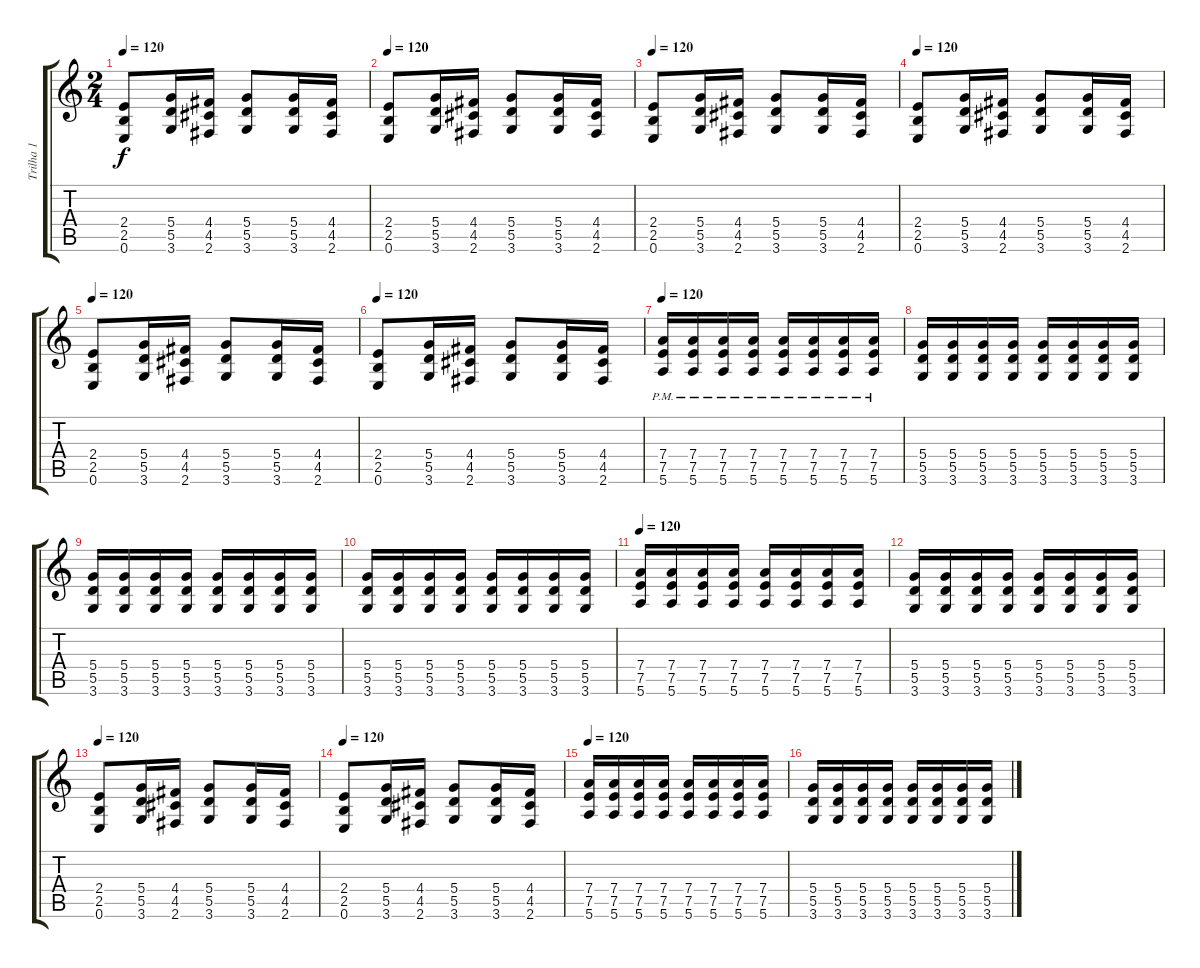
\track ("Trilha 1" "Trilha 1") {instrument distortionguitar}
\staff {score tabs}
\tuning (E4 B3 G3 D3 A2 E2) {hide}
\ts (2 4)
\tempo 120
\clef g2
\ks c
(2.4 2.5 0.6).8{dy f} (5.4 5.5 3.6).16 (4.4 4.5 2.6).16 (5.4 5.5 3.6).8 (5.4 5.5 3.6).16 (4.4 4.5 2.6).16 |
\tempo 120
(2.4 2.5 0.6).8 (5.4 5.5 3.6).16 (4.4 4.5 2.6).16 (5.4 5.5 3.6).8 (5.4 5.5 3.6).16 (4.4 4.5 2.6).16 |
\tempo 120
(2.4 2.5 0.6).8 (5.4 5.5 3.6).16 (4.4 4.5 2.6).16 (5.4 5.5 3.6).8 (5.4 5.5 3.6).16 (4.4 4.5 2.6).16 |
\tempo 120
(2.4 2.5 0.6).8 (5.4 5.5 3.6).16 (4.4 4.5 2.6).16 (5.4 5.5 3.6).8 (5.4 5.5 3.6).16 (4.4 4.5 2.6).16 |
\tempo 120
(2.4 2.5 0.6).8 (5.4 5.5 3.6).16 (4.4 4.5 2.6).16 (5.4 5.5 3.6).8 (5.4 5.5 3.6).16 (4.4 4.5 2.6).16 |
\tempo 120
(2.4 2.5 0.6).8 (5.4 5.5 3.6).16 (4.4 4.5 2.6).16 (5.4 5.5 3.6).8 (5.4 5.5 3.6).16 (4.4 4.5 2.6).16 |
\tempo 120
(7.4{pm} 7.5 5.6).16 (7.4{pm} 7.5 5.6).16 (7.4{pm} 7.5 5.6).16 (7.4{pm} 7.5 5.6).16 (7.4{pm} 7.5 5.6).16 (7.4{pm} 7.5 5.6).16 (7.4{pm} 7.5 5.6).16 (7.4{pm} 7.5 5.6).16 |
(5.4 5.5 3.6).16 (5.4 5.5 3.6).16 (5.4 5.5 3.6).16 (5.4 5.5 3.6).16 (5.4 5.5 3.6).16 (5.4 5.5 3.6).16 (5.4 5.5 3.6).16 (5.4 5.5 3.6).16 |
(5.4 5.5 3.6).16 (5.4 5.5 3.6).16 (5.4 5.5 3.6).16 (5.4 5.5 3.6).16 (5.4 5.5 3.6).16 (5.4 5.5 3.6).16 (5.4 5.5 3.6).16 (5.4 5.5 3.6).16 |
(5.4 5.5 3.6).16 (5.4 5.5 3.6).16 (5.4 5.5 3.6).16 (5.4 5.5 3.6).16 (5.4 5.5 3.6).16 (5.4 5.5 3.6).16 (5.4 5.5 3.6).16 (5.4 5.5 3.6).16 |
\tempo 120
(7.4 7.5 5.6).16 (7.4 7.5 5.6).16 (7.4 7.5 5.6).16 (7.4 7.5 5.6).16 (7.4 7.5 5.6).16 (7.4 7.5 5.6).16 (7.4 7.5 5.6).16 (7.4 7.5 5.6).16 |
(5.4 5.5 3.6).16 (5.4 5.5 3.6).16 (5.4 5.5 3.6).16 (5.4 5.5 3.6).16 (5.4 5.5 3.6).16 (5.4 5.5 3.6).16 (5.4 5.5 3.6).16 (5.4 5.5 3.6).16 |
\tempo 120
(2.4 2.5 0.6).8 (5.4 5.5 3.6).16 (4.4 4.5 2.6).16 (5.4 5.5 3.6).8 (5.4 5.5 3.6).16 (4.4 4.5 2.6).16 |
\tempo 120
(2.4 2.5 0.6).8 (5.4 5.5 3.6).16 (4.4 4.5 2.6).16 (5.4 5.5 3.6).8 (5.4 5.5 3.6).16 (4.4 4.5 2.6).16 |
\tempo 120
(7.4 7.5 5.6).16 (7.4 7.5 5.6).16 (7.4 7.5 5.6).16 (7.4 7.5 5.6).16 (7.4 7.5 5.6).16 (7.4 7.5 5.6).16 (7.4 7.5 5.6).16 (7.4 7.5 5.6).16 |
(5.4 5.5 3.6).16 (5.4 5.5 3.6).16 (5.4 5.5 3.6).16 (5.4 5.5 3.6).16 (5.4 5.5 3.6).16 (5.4 5.5 3.6).16 (5.4 5.5 3.6).16 (5.4 5.5 3.6).16
